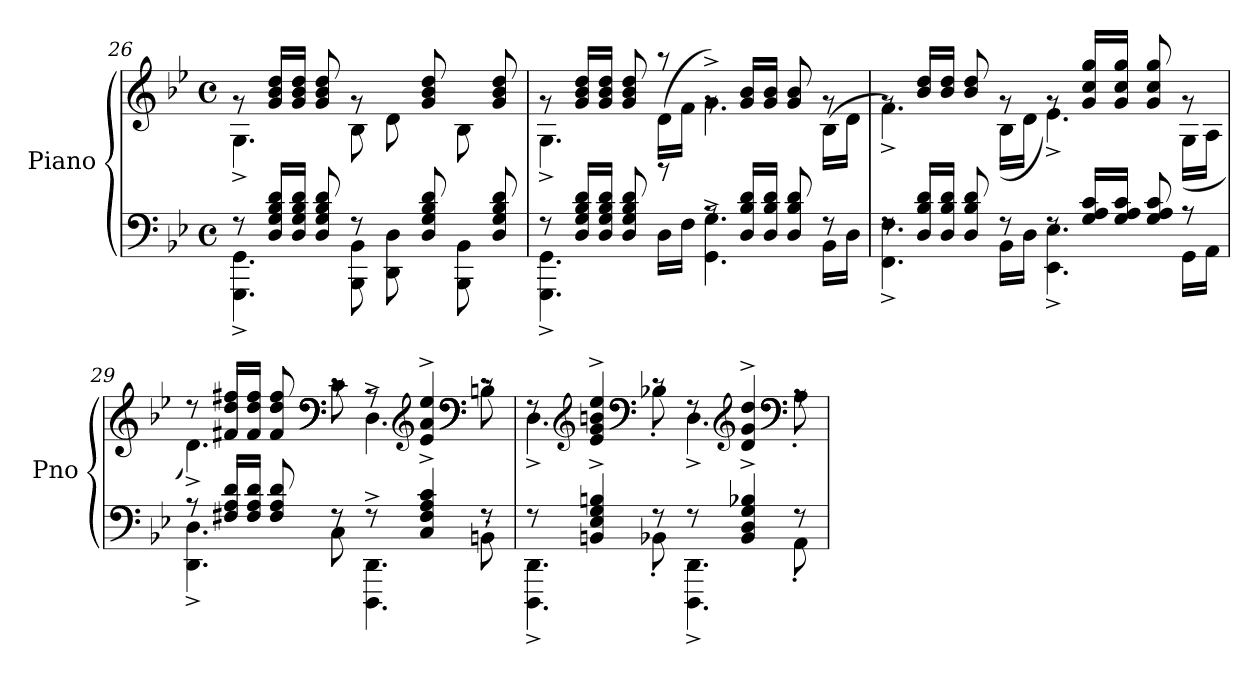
**kern	**kern
*part1	*part1
*staff2	*staff1
*I"Piano	*
*I'Pno	*
*clefF4	*clefG2
*k[b-e-]	*k[b-e-]
*M4/4	*M4/4
*met(c)	*met(c)
=26	=26
*^	*^
8rF	4.GGG\^ 4.GG\^	8rg	4.G^\
16D/ 16G/ 16B-/ 16d/LL	.	16g/ 16b-/ 16dd/LL	.
16D/ 16G/ 16B-/ 16d/JJ	.	16g/ 16b-/ 16dd/JJ	.
8D/ 8G/ 8B-/ 8d/	.	8g/ 8b-/ 8dd/	.
8rF	8BBB-\ 8BB-\	8rg	8B-\
8ryy	8DD\ 8D\	8ryy	8d\
8D/ 8G/ 8B-/ 8d/	8ryy	8g/ 8b-/ 8dd/	8ryy
8ryy	8BBB-\ 8BB-\	8ryy	8B-\
8D/ 8G/ 8B-/ 8d/	8ryy	8g/ 8b-/ 8dd/	8ryy
!!LO:PB:g=z
=27	=27	=27	=27
*	*^	*	*^
8rF	4.GGG\^ 4.GG\^	2ryy	8rg	4.G^\	2ryy
16D/ 16G/ 16B-/ 16d/LL	.	.	16g/ 16b-/ 16dd/LL	.	.
16D/ 16G/ 16B-/ 16d/JJ	.	.	16g/ 16b-/ 16dd/JJ	.	.
8D/ 8G/ 8B-/ 8d/	.	.	8g/ 8b-/ 8dd/	.	.
16D\LL	8rb	.	(<16d\LL	8raa	.
16F\JJ	.	.	16f\JJ	.	.
4.GG\^ 4.G\^	2ryy	8rA	4.g^\)	2ryy	8rg
.	.	16D/ 16B-/ 16d/LL	.	.	16g/ 16b-/LL
.	.	16D/ 16B-/ 16d/JJ	.	.	16g/ 16b-/JJ
.	.	8D/ 8B-/ 8d/	.	.	8g/ 8b-/
16BB-\LL	.	8rF	(<16B-\LL	.	8rg
16D\JJ	.	.	16d\JJ	.	.
*	*v	*v	*	*	*
*	*	*	*v	*v
=28	=28	=28	=28
8rF	4.FF\^ 4.F\^	8rg	4.f^\)
16D/ 16B-/ 16d/LL	.	16b-/ 16dd/LL	.
16D/ 16B-/ 16d/JJ	.	16b-/ 16dd/JJ	.
8D/ 8B-/ 8d/	.	8b-/ 8dd/	.
8rF	16BB-\LL	8rg	(<16B-\LL
.	16D\JJ	.	16d\JJ
8rF	4.EE-\^ 4.E-\^	8rg	4.e-^\)
16G/ 16A/ 16c/LL	.	16g/ 16cc/ 16gg/LL	.
16G/ 16A/ 16c/JJ	.	16g/ 16cc/ 16gg/JJ	.
8G/ 8A/ 8c/	.	8g/ 8cc/ 8gg/	.
8r	16GG\LL	8rg	(<16G\LL
.	16AA\JJ	.	16A\JJ
=29	=29	=29	=29
*	*^	*	*^
8r	4.DD\^ 4.D\^	4.ryy	8rdd	4.d^\)	4.ryy
16F#X/ 16A/ 16d/LL	.	.	16f#X/ 16dd/ 16ff#X/LL	.	.
16F#/ 16A/ 16d/JJ	.	.	16f#/ 16dd/ 16ff#/JJ	.	.
8F#/ 8A/ 8d/	.	.	8f#/ 8dd/ 8ff#/	.	.
*	*	*	*clefF4	*	*
8rF	2ryy	8C\	8rc	2ryy	8c\
8rF	.	4.DDD\^ 4.DD\^	8rA	.	4.D^\
*	*	*	*clefG2	*	*
4C/^ 4F#/^ 4A/^ 4c/^	.	.	4e-/^ 4a/^ 4ee-/^	.	.
*	*	*	*clefF4	*	*
8rF	8ryy	8BBn'\	8rc	8ryy	8Bn'\
*	*v	*v	*	*	*
*	*	*	*v	*v
!!LO:LB:g=z
=30	=30	=30	=30
8rF	4.DDD\^ 4.DD\^	8rF	4.D^\
*	*	*clefG2	*
4BBn/^ 4E-/^ 4G/^ 4Bn/^	.	4e-/^ 4g/^ 4bn/^ 4ee-/^	.
*	*	*clefF4	*
8rF	8BB-X'\	8rc	8B-X'\
8rF	4.DDD\^ 4.DD\^	8rF	4.D^\
*	*	*clefG2	*
4BB-/^ 4D/^ 4G/^ 4B-X/^	.	4d/^ 4g/^ 4dd/^	.
*	*	*clefF4	*
8rF	8AA'\	8rA	8A'\
*v	*v	*	*
*	*v	*v
=	=
*-	*-
